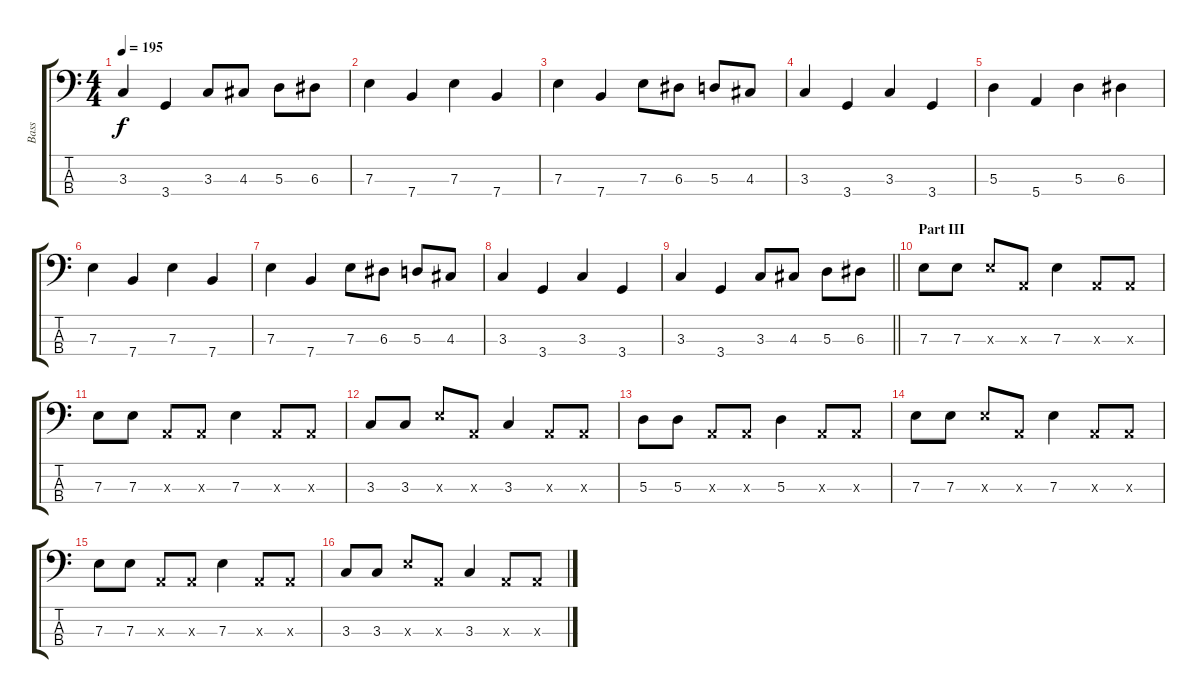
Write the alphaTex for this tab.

\track ("Bass" "Bass") {instrument electricbasspick}
\staff {score tabs}
\tuning (G2 D2 A1 E1) {hide}
\ts (4 4)
\tempo 195
\clef f4
\ks c
3.3.4{dy f} 3.4.4 3.3.8 4.3.8 5.3.8 6.3.8 |
7.3.4 7.4.4 7.3.4 7.4.4 |
7.3.4 7.4.4 7.3.8 6.3.8 5.3.8 4.3.8 |
3.3.4 3.4.4 3.3.4 3.4.4 |
5.3.4 5.4.4 5.3.4 6.3.4 |
7.3.4 7.4.4 7.3.4 7.4.4 |
7.3.4 7.4.4 7.3.8 6.3.8 5.3.8 4.3.8 |
3.3.4 3.4.4 3.3.4 3.4.4 |
\barLineRight lightlight
3.3.4 3.4.4 3.3.8 4.3.8 5.3.8 6.3.8 |
\section ("" "Part III")
7.3.8 7.3.8 7.3{x}.8 0.3{x}.8 7.3.4 0.3{x}.8 0.3{x}.8 |
7.3.8 7.3.8 0.3{x}.8 0.3{x}.8 7.3.4 0.3{x}.8 0.3{x}.8 |
3.3.8 3.3.8 7.3{x}.8 0.3{x}.8 3.3.4 0.3{x}.8 0.3{x}.8 |
5.3.8 5.3.8 0.3{x}.8 0.3{x}.8 5.3.4 0.3{x}.8 0.3{x}.8 |
7.3.8 7.3.8 7.3{x}.8 0.3{x}.8 7.3.4 0.3{x}.8 0.3{x}.8 |
7.3.8 7.3.8 0.3{x}.8 0.3{x}.8 7.3.4 0.3{x}.8 0.3{x}.8 |
3.3.8 3.3.8 7.3{x}.8 0.3{x}.8 3.3.4 0.3{x}.8 0.3{x}.8
